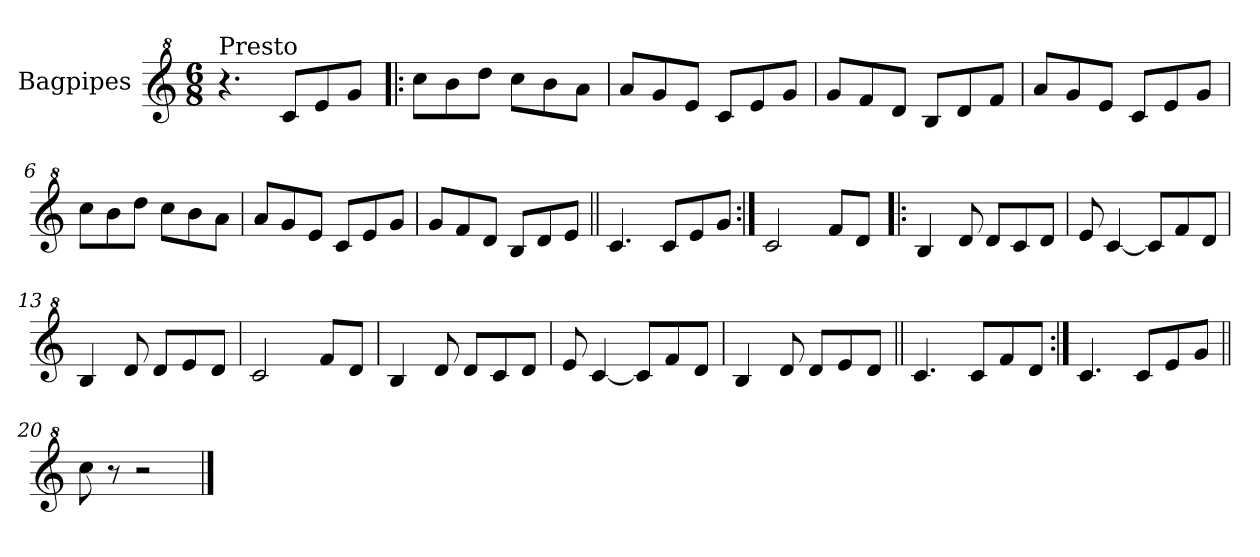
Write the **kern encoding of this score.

**kern
*part1
*staff1
*I"Bagpipes
*I'Bag
*clefG^2
*k[]
*C:
*M6/8
=1
!LO:TX:a:t=Presto
4.r
8cc/L
8ee/
8gg/J
=2!|:
8ccc\L
8bb\
8ddd\J
8ccc\L
8bb\
8aa\J
=3
8aa/L
8gg/
8ee/J
8cc/L
8ee/
8gg/J
=4
8gg/L
8ff/
8dd/J
8b/L
8dd/
8ff/J
=5
8aa/L
8gg/
8ee/J
8cc/L
8ee/
8gg/J
=6
8ccc\L
8bb\
8ddd\J
8ccc\L
8bb\
8aa\J
!!LO:LB:g=z
=7
8aa/L
8gg/
8ee/J
8cc/L
8ee/
8gg/J
=8
8gg/L
8ff/
8dd/J
8b/L
8dd/
8ee/J
=9||
4.cc/
8cc/L
8ee/
8gg/J
=10:|!
2cc/
8ff/L
8dd/J
=11!|:
4b/
8dd/
8dd/L
8cc/
8dd/J
=12
8ee/
[4cc/
8cc/L]
8ff/
8dd/J
=13
4b/
8dd/
8dd/L
8ee/
8dd/J
!!LO:LB:g=z
=14
2cc/
8ff/L
8dd/J
=15
4b/
8dd/
8dd/L
8cc/
8dd/J
=16
8ee/
[4cc/
8cc/L]
8ff/
8dd/J
=17
4b/
8dd/
8dd/L
8ee/
8dd/J
=18||
4.cc/
8cc/L
8ff/
8dd/J
=19:|!
4.cc/
8cc/L
8ee/
8gg/J
=20||
8ccc\
8r
2r
==
*-
